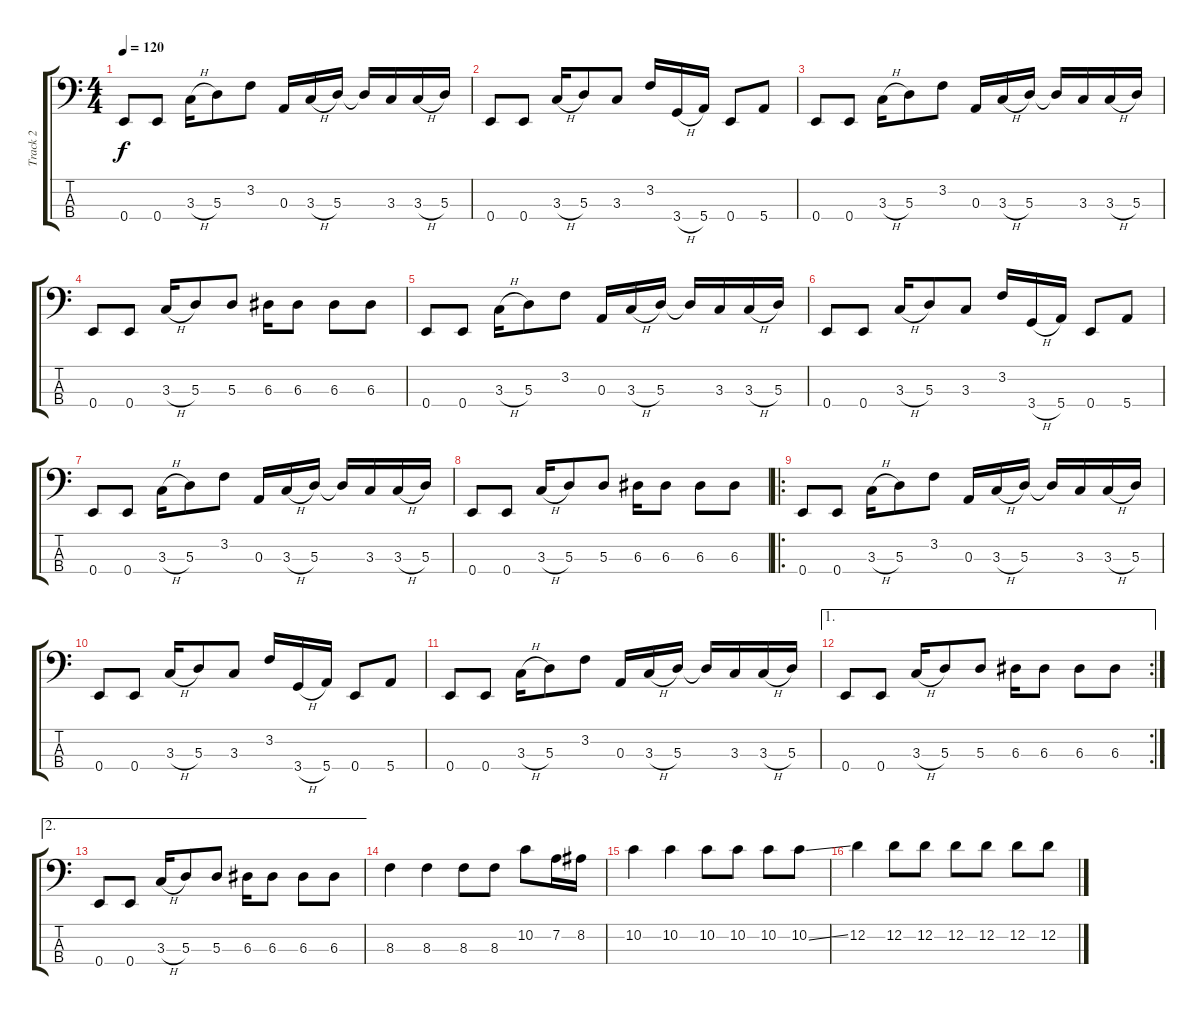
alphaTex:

\track ("Track 2" "Track 2") {instrument electricbassfinger}
\staff {score tabs}
\tuning (G2 D2 A1 E1) {hide}
\ts (4 4)
\tempo 120
\clef f4
\ks c
0.4.8{dy f} 0.4.8 3.3{h}.16 5.3.8 3.2.8 0.3.16 3.3{h}.16 5.3.16 5.3{t}.16 3.3.16 3.3{h}.16 5.3.16 |
0.4.8 0.4.8 3.3{h}.16 5.3.8 3.3.8 3.2.16 3.4{h}.16 5.4.16 0.4.8 5.4.8 |
0.4.8 0.4.8 3.3{h}.16 5.3.8 3.2.8 0.3.16 3.3{h}.16 5.3.16 5.3{t}.16 3.3.16 3.3{h}.16 5.3.16 |
0.4.8 0.4.8 3.3{h}.16 5.3.8 5.3.8 6.3.16 6.3.8 6.3.8 6.3.8 |
0.4.8 0.4.8 3.3{h}.16 5.3.8 3.2.8 0.3.16 3.3{h}.16 5.3.16 5.3{t}.16 3.3.16 3.3{h}.16 5.3.16 |
0.4.8 0.4.8 3.3{h}.16 5.3.8 3.3.8 3.2.16 3.4{h}.16 5.4.16 0.4.8 5.4.8 |
0.4.8 0.4.8 3.3{h}.16 5.3.8 3.2.8 0.3.16 3.3{h}.16 5.3.16 5.3{t}.16 3.3.16 3.3{h}.16 5.3.16 |
0.4.8 0.4.8 3.3{h}.16 5.3.8 5.3.8 6.3.16 6.3.8 6.3.8 6.3.8 |
\ro
0.4.8 0.4.8 3.3{h}.16 5.3.8 3.2.8 0.3.16 3.3{h}.16 5.3.16 5.3{t}.16 3.3.16 3.3{h}.16 5.3.16 |
0.4.8 0.4.8 3.3{h}.16 5.3.8 3.3.8 3.2.16 3.4{h}.16 5.4.16 0.4.8 5.4.8 |
0.4.8 0.4.8 3.3{h}.16 5.3.8 3.2.8 0.3.16 3.3{h}.16 5.3.16 5.3{t}.16 3.3.16 3.3{h}.16 5.3.16 |
\ae 1
\rc 2
0.4.8 0.4.8 3.3{h}.16 5.3.8 5.3.8 6.3.16 6.3.8 6.3.8 6.3.8 |
\ae 2
0.4.8 0.4.8 3.3{h}.16 5.3.8 5.3.8 6.3.16 6.3.8 6.3.8 6.3.8 |
8.3.4 8.3.4 8.3.8 8.3.8 10.2.8 7.2.16 8.2.16 |
10.2.4 10.2.4 10.2.8 10.2.8 10.2.8 10.2{ss}.8 |
12.2.4 12.2.8 12.2.8 12.2.8 12.2.8 12.2.8 12.2.8
